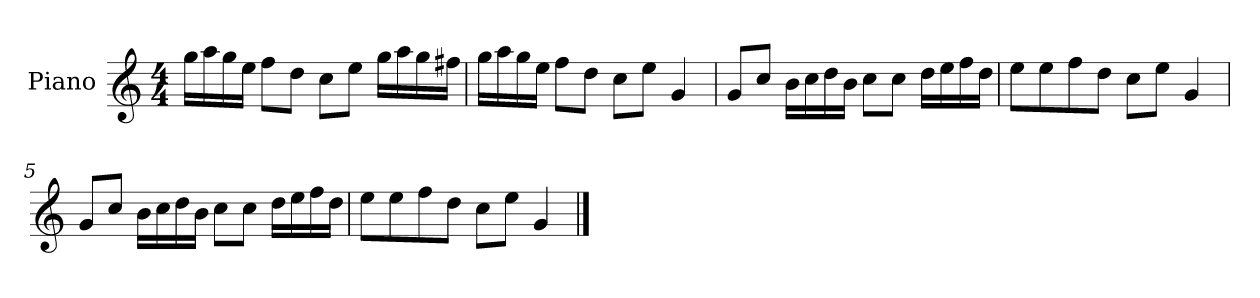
**kern
*part1
*staff1
*I"Piano
*I'P-no
*clefG2
*k[]
*M4/4
*MM90
=1
16gg\LL
16aa\
16gg\
16ee\JJ
8ff\L
8dd\J
8cc\L
8ee\J
16gg\LL
16aa\
16gg\
16ff#X\JJ
=2
16gg\LL
16aa\
16gg\
16ee\JJ
8ff\L
8dd\J
8cc\L
8ee\J
4g/
=3
8g/L
8cc/J
16b\LL
16cc\
16dd\
16b\JJ
8cc\L
8cc\J
16dd\LL
16ee\
16ff\
16dd\JJ
=4
8ee\L
8ee\
8ff\
8dd\J
8cc\L
8ee\J
4g/
!!LO:LB:g=z
=5
8g/L
8cc/J
16b\LL
16cc\
16dd\
16b\JJ
8cc\L
8cc\J
16dd\LL
16ee\
16ff\
16dd\JJ
=6
8ee\L
8ee\
8ff\
8dd\J
8cc\L
8ee\J
4g/
==
*-
